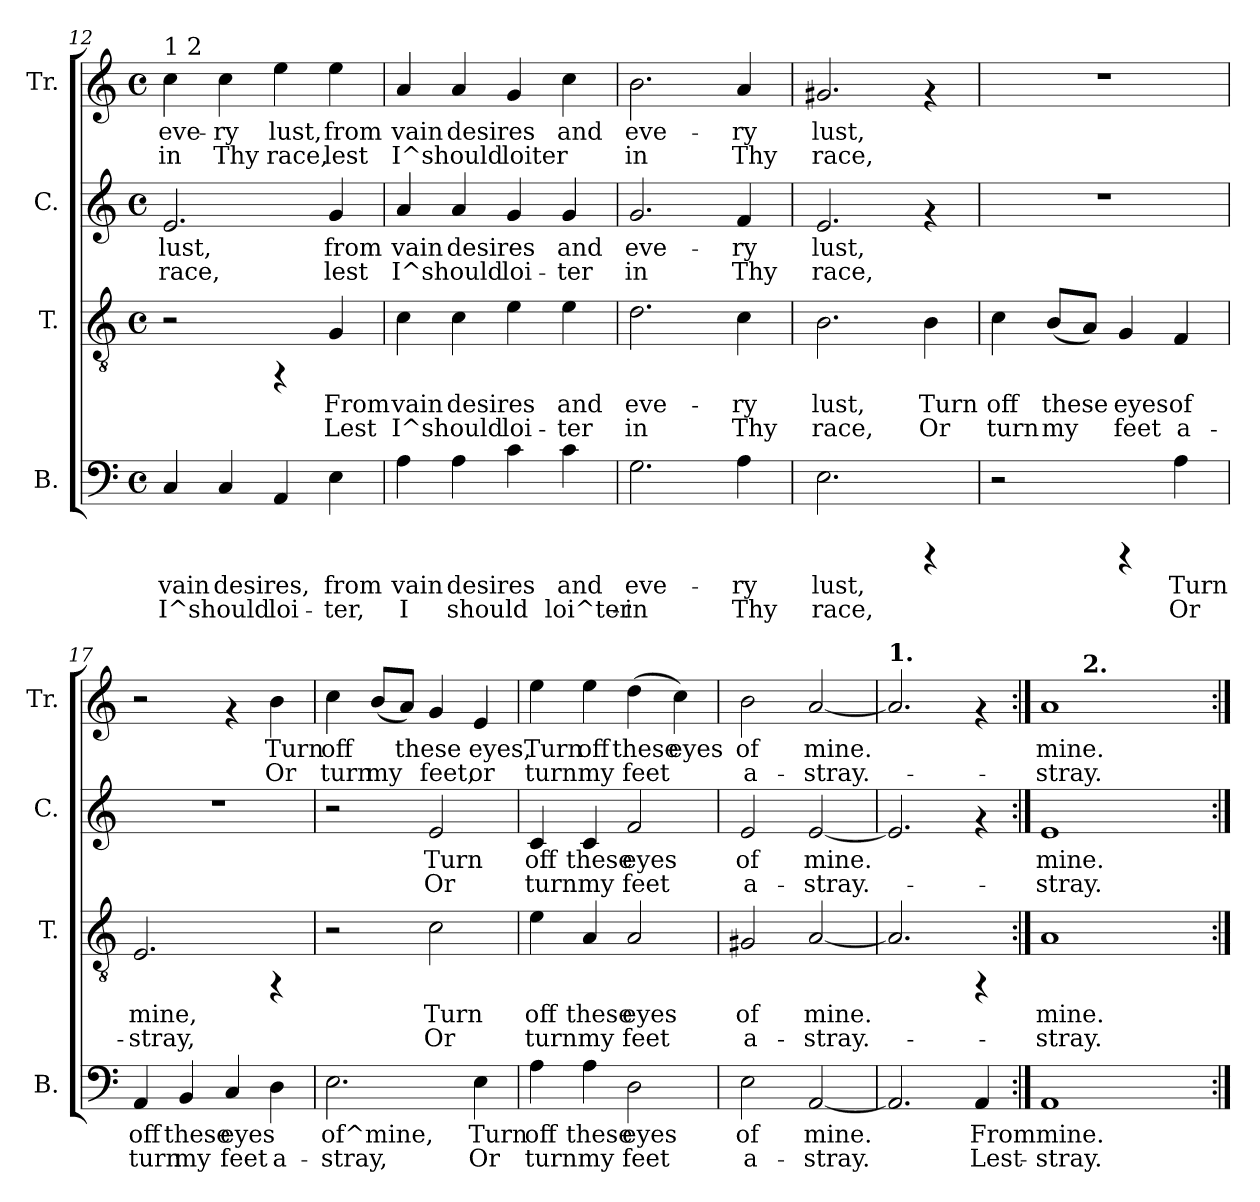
**kern	**text	**text	**kern	**text	**text	**kern	**text	**text	**kern	**text	**text
*part4	*part4	*part4	*part3	*part3	*part3	*part2	*part2	*part2	*part1	*part1	*part1
*staff4	*staff4	*staff4	*staff3	*staff3	*staff3	*staff2	*staff2	*staff2	*staff1	*staff1	*staff1
*I"B.	*	*	*I"T.	*	*	*I"C.	*	*	*I"Tr.	*	*
*I'B.	*	*	*I'T.	*	*	*I'C.	*	*	*I'Tr.	*	*
!!LO:PB:g=z
*clefF4	*	*	*clefGv2	*	*	*clefG2	*	*	*clefG2	*	*
*k[]	*	*	*k[]	*	*	*k[]	*	*	*k[]	*	*
*C:	*	*	*C:	*	*	*C:	*	*	*C:	*	*
*M4/4	*	*	*M4/4	*	*	*M4/4	*	*	*M4/4	*	*
*met(c)	*	*	*met(c)	*	*	*met(c)	*	*	*met(c)	*	*
=12	=12	=12	=12	=12	=12	=12	=12	=12	=12	=12	=12
!	!	!	!	!	!	!	!	!	!LO:TX:a:t=1 2	!	!
!	!LO:LY:b:rj	!LO:LY:b:rj	!	!	!	!	!LO:LY:b:rj	!LO:LY:b:rj	!	!LO:LY:b:rj	!LO:LY:b:rj
4C/	vain	I^should	2r	.	.	2.e/	lust,	race,	4cc\	eve-	-in
!	!LO:LY:b:rj	!LO:LY:b:rj	!	!	!	!	!	!	!	!LO:LY:b:rj	!LO:LY:b:rj
4C/	desires,	.	.	.	.	.	.	.	4cc\	ry	Thy
!	!LO:LY:b:rj	!LO:LY:b:rj	!	!	!	!	!	!	!	!LO:LY:b:rj	!LO:LY:b:rj
4AA/	-	-loi-	4rFF	.	.	.	.	.	4ee\	lust,	race,
!	!LO:LY:b:rj	!LO:LY:b:rj	!	!LO:LY:b:rj	!LO:LY:b:rj	!	!LO:LY:b:rj	!LO:LY:b:rj	!	!LO:LY:b:rj	!LO:LY:b:rj
4E\	-from	ter,	4G/	From	Lest	4g/	from	lest	4ee\	from	lest
=13	=13	=13	=13	=13	=13	=13	=13	=13	=13	=13	=13
!	!LO:LY:b:rj	!LO:LY:b:rj	!	!LO:LY:b:rj	!LO:LY:b:rj	!	!LO:LY:b:rj	!LO:LY:b:rj	!	!LO:LY:b:rj	!LO:LY:b:rj
4A\	vain	I	4c\	vain	I^should	4a/	vain	I^should	4a/	vain	I^should
!	!LO:LY:b:rj	!LO:LY:b:rj	!	!LO:LY:b:rj	!LO:LY:b:rj	!	!LO:LY:b:rj	!LO:LY:b:rj	!	!LO:LY:b:rj	!LO:LY:b:rj
4A\	desires	should	4c\	desires	.	4a/	desires	.	4a/	desires	.
!	!LO:LY:b:rj	!LO:LY:b:rj	!	!LO:LY:b:rj	!LO:LY:b:rj	!	!LO:LY:b:rj	!LO:LY:b:rj	!	!LO:LY:b:rj	!LO:LY:b:rj
4c\	.	.	4e\	-	-loi-	4g/	-	-loi-	4g/	.	loiter
!	!LO:LY:b:rj	!LO:LY:b:rj	!	!LO:LY:b:rj	!LO:LY:b:rj	!	!LO:LY:b:rj	!LO:LY:b:rj	!	!LO:LY:b:rj	!LO:LY:b:rj
4c\	and	loi^ter-	4e\	-and	ter	4g/	-and	ter	4cc\	and	.
=14	=14	=14	=14	=14	=14	=14	=14	=14	=14	=14	=14
!	!LO:LY:b:rj	!LO:LY:b:rj	!	!LO:LY:b:rj	!LO:LY:b:rj	!	!LO:LY:b:rj	!LO:LY:b:rj	!	!LO:LY:b:rj	!LO:LY:b:rj
2.G\	-eve-	-in	2.d\	eve-	-in	2.g/	eve-	-in	2.b\	eve-	-in
!	!LO:LY:b:rj	!LO:LY:b:rj	!	!LO:LY:b:rj	!LO:LY:b:rj	!	!LO:LY:b:rj	!LO:LY:b:rj	!	!LO:LY:b:rj	!LO:LY:b:rj
4A\	ry	Thy	4c\	ry	Thy	4f/	ry	Thy	4a/	ry	Thy
=15	=15	=15	=15	=15	=15	=15	=15	=15	=15	=15	=15
!	!LO:LY:b:rj	!LO:LY:b:rj	!	!LO:LY:b:rj	!LO:LY:b:rj	!	!LO:LY:b:rj	!LO:LY:b:rj	!	!LO:LY:b:rj	!LO:LY:b:rj
2.E\	lust,	race,	2.B\	lust,	race,	2.e/	lust,	race,	2.g#X/	lust,	race,
!	!	!	!	!LO:LY:b:rj	!LO:LY:b:rj	!	!	!	!	!	!
4rCCC	.	.	4B\	Turn	Or	4rf	.	.	4rf	.	.
=16	=16	=16	=16	=16	=16	=16	=16	=16	=16	=16	=16
!	!	!	!	!LO:LY:b:rj	!LO:LY:b:rj	!	!	!	!	!	!
2r	.	.	4c\	off	turn	1r	.	.	1r	.	.
!	!	!	!	!LO:LY:b:rj	!LO:LY:b:rj	!	!	!	!	!	!
.	.	.	(<8B/L	these	my	.	.	.	.	.	.
!	!	!	!	!LO:LY:b:rj	!LO:LY:b:rj	!	!	!	!	!	!
.	.	.	8A/J)	.	.	.	.	.	.	.	.
!	!	!	!	!LO:LY:b:rj	!LO:LY:b:rj	!	!	!	!	!	!
4rCCC	.	.	4G/	eyes	feet	.	.	.	.	.	.
!	!LO:LY:b:rj	!LO:LY:b:rj	!	!LO:LY:b:rj	!LO:LY:b:rj	!	!	!	!	!	!
4A\	Turn	Or	4F/	of	a-	.	.	.	.	.	.
=17	=17	=17	=17	=17	=17	=17	=17	=17	=17	=17	=17
!	!LO:LY:b:rj	!LO:LY:b:rj	!	!LO:LY:b:rj	!LO:LY:b:rj	!	!	!	!	!	!
4AA/	off	turn	2.E/	-mine,	stray,	1r	.	.	2r	.	.
!	!LO:LY:b:rj	!LO:LY:b:rj	!	!	!	!	!	!	!	!	!
4BB/	these	my	.	.	.	.	.	.	.	.	.
!	!LO:LY:b:rj	!LO:LY:b:rj	!	!	!	!	!	!	!	!	!
4C/	eyes	feet	.	.	.	.	.	.	4rf	.	.
!	!LO:LY:b:rj	!LO:LY:b:rj	!	!	!	!	!	!	!	!LO:LY:b:rj	!LO:LY:b:rj
4D\	.	a-	4rFF	.	.	.	.	.	4b\	Turn	Or
=18	=18	=18	=18	=18	=18	=18	=18	=18	=18	=18	=18
!	!LO:LY:b:rj	!LO:LY:b:rj	!	!	!	!	!	!	!	!LO:LY:b:rj	!LO:LY:b:rj
2.E\	-of^mine,	stray,	2r	.	.	2r	.	.	4cc\	off	turn
!	!	!	!	!	!	!	!	!	!	!LO:LY:b:rj	!LO:LY:b:rj
.	.	.	.	.	.	.	.	.	(<8b/L	.	my
!	!	!	!	!	!	!	!	!	!	!LO:LY:b:rj	!LO:LY:b:rj
.	.	.	.	.	.	.	.	.	8a/J)	these	.
!	!	!	!	!LO:LY:b:rj	!LO:LY:b:rj	!	!LO:LY:b:rj	!LO:LY:b:rj	!	!LO:LY:b:rj	!LO:LY:b:rj
.	.	.	2c\	Turn	Or	2e/	Turn	Or	4g/	.	feet,
!	!LO:LY:b:rj	!LO:LY:b:rj	!	!	!	!	!	!	!	!LO:LY:b:rj	!LO:LY:b:rj
4E\	Turn	Or	.	.	.	.	.	.	4e/	eyes,	or
=19	=19	=19	=19	=19	=19	=19	=19	=19	=19	=19	=19
!	!LO:LY:b:rj	!LO:LY:b:rj	!	!LO:LY:b:rj	!LO:LY:b:rj	!	!LO:LY:b:rj	!LO:LY:b:rj	!	!LO:LY:b:rj	!LO:LY:b:rj
4A\	off	turn	4e\	off	turn	4c/	off	turn	4ee\	Turn	turn
!	!LO:LY:b:rj	!LO:LY:b:rj	!	!LO:LY:b:rj	!LO:LY:b:rj	!	!LO:LY:b:rj	!LO:LY:b:rj	!	!LO:LY:b:rj	!LO:LY:b:rj
4A\	these	my	4A/	these	my	4c/	these	my	4ee\	off	my
!	!LO:LY:b:rj	!LO:LY:b:rj	!	!LO:LY:b:rj	!LO:LY:b:rj	!	!LO:LY:b:rj	!LO:LY:b:rj	!	!LO:LY:b:rj	!LO:LY:b:rj
2D\	eyes	feet	2A/	eyes	feet	2f/	eyes	feet	(>4dd\	these	feet
!	!	!	!	!	!	!	!	!	!	!LO:LY:b:rj	!LO:LY:b:rj
.	.	.	.	.	.	.	.	.	4cc\)	eyes	.
=20	=20	=20	=20	=20	=20	=20	=20	=20	=20	=20	=20
!	!LO:LY:b:rj	!LO:LY:b:rj	!	!LO:LY:b:rj	!LO:LY:b:rj	!	!LO:LY:b:rj	!LO:LY:b:rj	!	!LO:LY:b:rj	!LO:LY:b:rj
2E\	of	a-	2G#X/	of	a-	2e/	of	a-	2b\	of	a-
!	!LO:LY:b:rj	!LO:LY:b:rj	!	!LO:LY:b:rj	!LO:LY:b:rj	!	!LO:LY:b:rj	!LO:LY:b:rj	!	!LO:LY:b:rj	!LO:LY:b:rj
[<2AA/	-mine.	stray.	[<2A/	-mine.	stray.-	[<2e/	-mine.	stray.-	[<2a/	-mine.	stray.-
=21	=21	=21	=21	=21	=21	=21	=21	=21	=21	=21	=21
!	!	!	!	!	!	!	!	!	!LO:TX:a:B:t=1.	!	!
!	!LO:LY:b:rj	!LO:LY:b:rj	!	!LO:LY:b:rj	!	!	!LO:LY:b:rj	!	!	!LO:LY:b:rj	!
2.AA/]	.	.	2.A/]	-	.	2.e/]	-	.	2.a/]	-	.
!	!LO:LY:b:rj	!LO:LY:b:rj	!	!	!	!	!	!	!	!	!
4AA/	From	Lest-	4rFF	.	.	4rf	.	.	4rf	.	.
=22:|!	=22:|!	=22:|!	=22:|!	=22:|!	=22:|!	=22:|!	=22:|!	=22:|!	=22:|!	=22:|!	=22:|!
!	!LO:LY:b:rj	!LO:LY:b:rj	!	!LO:LY:b:rj	!LO:LY:b:rj	!	!LO:LY:b:rj	!LO:LY:b:rj	!	!LO:LY:b:rj	!LO:LY:b:rj
*	*	*	*	*	*	*	*	*	*^	*	*
1AA	-mine.	stray.	1A	mine.	stray.	1e	mine.	stray.	1a	8ryy	mine.	stray.
.	.	.	.	.	.	.	.	.	.	32ryy	.	.
!	!	!	!	!	!	!	!	!	!	!LO:TX:a:B:t=2.	!	!
.	.	.	.	.	.	.	.	.	.	2ryy	.	.
.	.	.	.	.	.	.	.	.	.	4ryy	.	.
.	.	.	.	.	.	.	.	.	.	16.ryy	.	.
*	*	*	*	*	*	*	*	*	*v	*v	*	*
=:|!	=:|!	=:|!	=:|!	=:|!	=:|!	=:|!	=:|!	=:|!	=:|!	=:|!	=:|!
*-	*-	*-	*-	*-	*-	*-	*-	*-	*-	*-	*-
